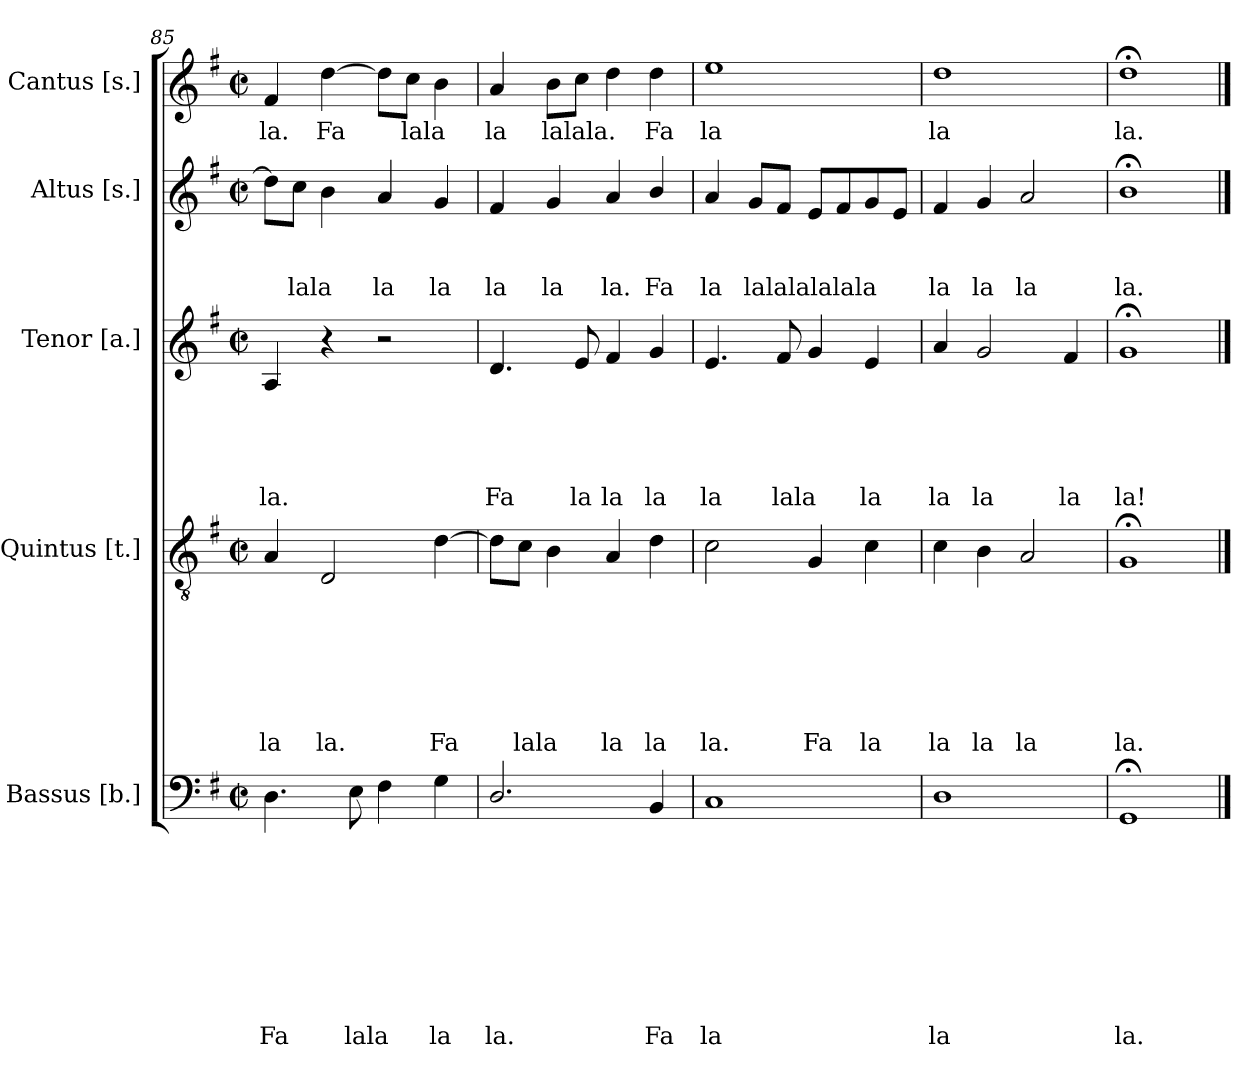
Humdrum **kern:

**kern	**text	**text	**text	**text	**text	**text	**text	**text	**text	**kern	**text	**text	**text	**text	**text	**text	**text	**kern	**text	**text	**text	**text	**text	**kern	**text	**text	**text	**kern	**text
*part5	*part5	*part5	*part5	*part5	*part5	*part5	*part5	*part5	*part5	*part4	*part4	*part4	*part4	*part4	*part4	*part4	*part4	*part3	*part3	*part3	*part3	*part3	*part3	*part2	*part2	*part2	*part2	*part1	*part1
*staff5	*staff5	*staff5	*staff5	*staff5	*staff5	*staff5	*staff5	*staff5	*staff5	*staff4	*staff4	*staff4	*staff4	*staff4	*staff4	*staff4	*staff4	*staff3	*staff3	*staff3	*staff3	*staff3	*staff3	*staff2	*staff2	*staff2	*staff2	*staff1	*staff1
*I"Bassus [b.]	*	*	*	*	*	*	*	*	*	*I"Quintus [t.]	*	*	*	*	*	*	*	*I"Tenor [a.]	*	*	*	*	*	*I"Altus [s.]	*	*	*	*I"Cantus [s.]	*
*clefF4	*	*	*	*	*	*	*	*	*	*clefGv2	*	*	*	*	*	*	*	*clefG2	*	*	*	*	*	*clefG2	*	*	*	*clefG2	*
*k[f#]	*	*	*	*	*	*	*	*	*	*k[f#]	*	*	*	*	*	*	*	*k[f#]	*	*	*	*	*	*k[f#]	*	*	*	*k[f#]	*
*G:	*	*	*	*	*	*	*	*	*	*G:	*	*	*	*	*	*	*	*G:	*	*	*	*	*	*G:	*	*	*	*G:	*
*M2/2	*	*	*	*	*	*	*	*	*	*M2/2	*	*	*	*	*	*	*	*M2/2	*	*	*	*	*	*M2/2	*	*	*	*M2/2	*
*met(c|)	*	*	*	*	*	*	*	*	*	*met(c|)	*	*	*	*	*	*	*	*met(c|)	*	*	*	*	*	*met(c|)	*	*	*	*met(c|)	*
=85	=85	=85	=85	=85	=85	=85	=85	=85	=85	=85	=85	=85	=85	=85	=85	=85	=85	=85	=85	=85	=85	=85	=85	=85	=85	=85	=85	=85	=85
!	!	!	!	!	!	!	!	!	!LO:LY:b	!	!	!	!	!	!	!	!LO:LY:b	!	!	!	!	!	!LO:LY:b	!	!	!	!	!	!LO:LY:b
4.D\	.	.	.	.	.	.	.	.	Fa	4A/	.	.	.	.	.	.	la	4A/	.	.	.	.	la.	8dd\L]	.	.	.	4f#/	la.
!	!	!	!	!	!	!	!	!	!	!	!	!	!	!	!	!	!	!	!	!	!	!	!	!	!	!	!LO:LY:b	!	!
.	.	.	.	.	.	.	.	.	.	.	.	.	.	.	.	.	.	.	.	.	.	.	.	8cc\J	.	.	lala	.	.
!	!	!	!	!	!	!	!	!	!	!	!	!	!	!	!	!	!LO:LY:b	!	!	!	!	!	!	!	!	!	!	!	!LO:LY:b
.	.	.	.	.	.	.	.	.	.	2D/	.	.	.	.	.	.	la.	4r	.	.	.	.	.	4b\	.	.	.	[>4dd\	Fa
!	!	!	!	!	!	!	!	!	!LO:LY:b	!	!	!	!	!	!	!	!	!	!	!	!	!	!	!	!	!	!	!	!
8E\	.	.	.	.	.	.	.	.	lala	.	.	.	.	.	.	.	.	.	.	.	.	.	.	.	.	.	.	.	.
!	!	!	!	!	!	!	!	!	!	!	!	!	!	!	!	!	!	!	!	!	!	!	!	!	!	!	!LO:LY:b	!	!
4F#\	.	.	.	.	.	.	.	.	.	.	.	.	.	.	.	.	.	2r	.	.	.	.	.	4a/	.	.	la	8dd\L]	.
!	!	!	!	!	!	!	!	!	!	!	!	!	!	!	!	!	!	!	!	!	!	!	!	!	!	!	!	!	!LO:LY:b
.	.	.	.	.	.	.	.	.	.	.	.	.	.	.	.	.	.	.	.	.	.	.	.	.	.	.	.	8cc\J	lala
!	!	!	!	!	!	!	!	!	!LO:LY:b	!	!	!	!	!	!	!	!LO:LY:b	!	!	!	!	!	!	!	!	!	!LO:LY:b	!	!
4G\	.	.	.	.	.	.	.	.	la	[>4d\	.	.	.	.	.	.	Fa	.	.	.	.	.	.	4g/	.	.	la	4b\	.
=86	=86	=86	=86	=86	=86	=86	=86	=86	=86	=86	=86	=86	=86	=86	=86	=86	=86	=86	=86	=86	=86	=86	=86	=86	=86	=86	=86	=86	=86
!	!	!	!	!	!	!	!	!	!LO:LY:b	!	!	!	!	!	!	!	!	!	!	!	!	!	!LO:LY:b	!	!	!	!LO:LY:b	!	!LO:LY:b
2.D/	.	.	.	.	.	.	.	.	la.	8d\L]	.	.	.	.	.	.	.	4.d/	.	.	.	.	Fa	4f#/	.	.	la	4a/	la
!	!	!	!	!	!	!	!	!	!	!	!	!	!	!	!	!	!LO:LY:b	!	!	!	!	!	!	!	!	!	!	!	!
.	.	.	.	.	.	.	.	.	.	8c\J	.	.	.	.	.	.	lala	.	.	.	.	.	.	.	.	.	.	.	.
!	!	!	!	!	!	!	!	!	!	!	!	!	!	!	!	!	!	!	!	!	!	!	!	!	!	!	!LO:LY:b	!	!LO:LY:b
.	.	.	.	.	.	.	.	.	.	4B\	.	.	.	.	.	.	.	.	.	.	.	.	.	4g/	.	.	la	8b\L	lalala.
!	!	!	!	!	!	!	!	!	!	!	!	!	!	!	!	!	!	!	!	!	!	!	!LO:LY:b	!	!	!	!	!	!
.	.	.	.	.	.	.	.	.	.	.	.	.	.	.	.	.	.	8e/	.	.	.	.	la	.	.	.	.	8cc\J	.
!	!	!	!	!	!	!	!	!	!	!	!	!	!	!	!	!	!LO:LY:b	!	!	!	!	!	!LO:LY:b	!	!	!	!LO:LY:b	!	!
.	.	.	.	.	.	.	.	.	.	4A/	.	.	.	.	.	.	la	4f#/	.	.	.	.	la	4a/	.	.	la.	4dd\	.
!	!	!	!	!	!	!	!	!	!LO:LY:b	!	!	!	!	!	!	!	!LO:LY:b	!	!	!	!	!	!LO:LY:b	!	!	!	!LO:LY:b	!	!LO:LY:b
4BB/	.	.	.	.	.	.	.	.	Fa	4d\	.	.	.	.	.	.	la	4g/	.	.	.	.	la	4b/	.	.	Fa	4dd\	Fa
=87	=87	=87	=87	=87	=87	=87	=87	=87	=87	=87	=87	=87	=87	=87	=87	=87	=87	=87	=87	=87	=87	=87	=87	=87	=87	=87	=87	=87	=87
!	!	!	!	!	!	!	!	!	!LO:LY:b	!	!	!	!	!	!	!	!LO:LY:b	!	!	!	!	!	!LO:LY:b	!	!	!	!LO:LY:b	!	!LO:LY:b
1C	.	.	.	.	.	.	.	.	la	2c\	.	.	.	.	.	.	la.	4.e/	.	.	.	.	la	4a/	.	.	la	1ee	la
!	!	!	!	!	!	!	!	!	!	!	!	!	!	!	!	!	!	!	!	!	!	!	!	!	!	!	!LO:LY:b	!	!
.	.	.	.	.	.	.	.	.	.	.	.	.	.	.	.	.	.	.	.	.	.	.	.	8g/L	.	.	lalalalalala	.	.
!	!	!	!	!	!	!	!	!	!	!	!	!	!	!	!	!	!	!	!	!	!	!	!LO:LY:b	!	!	!	!	!	!
.	.	.	.	.	.	.	.	.	.	.	.	.	.	.	.	.	.	8f#/	.	.	.	.	lala	8f#/J	.	.	.	.	.
!	!	!	!	!	!	!	!	!	!	!	!	!	!	!	!	!	!LO:LY:b	!	!	!	!	!	!	!	!	!	!	!	!
.	.	.	.	.	.	.	.	.	.	4G/	.	.	.	.	.	.	Fa	4g/	.	.	.	.	.	8e/L	.	.	.	.	.
.	.	.	.	.	.	.	.	.	.	.	.	.	.	.	.	.	.	.	.	.	.	.	.	8f#/	.	.	.	.	.
!	!	!	!	!	!	!	!	!	!	!	!	!	!	!	!	!	!LO:LY:b	!	!	!	!	!	!LO:LY:b	!	!	!	!	!	!
.	.	.	.	.	.	.	.	.	.	4c\	.	.	.	.	.	.	la	4e/	.	.	.	.	la	8g/	.	.	.	.	.
.	.	.	.	.	.	.	.	.	.	.	.	.	.	.	.	.	.	.	.	.	.	.	.	8e/J	.	.	.	.	.
=88	=88	=88	=88	=88	=88	=88	=88	=88	=88	=88	=88	=88	=88	=88	=88	=88	=88	=88	=88	=88	=88	=88	=88	=88	=88	=88	=88	=88	=88
!	!	!	!	!	!	!	!	!	!LO:LY:b	!	!	!	!	!	!	!	!LO:LY:b	!	!	!	!	!	!LO:LY:b	!	!	!	!LO:LY:b	!	!LO:LY:b
1D	.	.	.	.	.	.	.	.	la	4c\	.	.	.	.	.	.	la	4a/	.	.	.	.	la	4f#/	.	.	la	1dd	la
!	!	!	!	!	!	!	!	!	!	!	!	!	!	!	!	!	!LO:LY:b	!	!	!	!	!	!LO:LY:b	!	!	!	!LO:LY:b	!	!
.	.	.	.	.	.	.	.	.	.	4B\	.	.	.	.	.	.	la	2g/	.	.	.	.	la	4g/	.	.	la	.	.
!	!	!	!	!	!	!	!	!	!	!	!	!	!	!	!	!	!LO:LY:b	!	!	!	!	!	!	!	!	!	!LO:LY:b	!	!
.	.	.	.	.	.	.	.	.	.	2A/	.	.	.	.	.	.	la	.	.	.	.	.	.	2a/	.	.	la	.	.
!	!	!	!	!	!	!	!	!	!	!	!	!	!	!	!	!	!	!	!	!	!	!	!LO:LY:b	!	!	!	!	!	!
.	.	.	.	.	.	.	.	.	.	.	.	.	.	.	.	.	.	4f#/	.	.	.	.	la	.	.	.	.	.	.
=89	=89	=89	=89	=89	=89	=89	=89	=89	=89	=89	=89	=89	=89	=89	=89	=89	=89	=89	=89	=89	=89	=89	=89	=89	=89	=89	=89	=89	=89
!	!	!	!	!	!	!	!	!	!LO:LY:b	!	!	!	!	!	!	!	!LO:LY:b	!	!	!	!	!	!LO:LY:b	!	!	!	!LO:LY:b	!	!LO:LY:b
1GG;	.	.	.	.	.	.	.	.	la.	1G;	.	.	.	.	.	.	la.	1g;	.	.	.	.	la!	1b;<	.	.	la.	1dd;<	la.
==	==	==	==	==	==	==	==	==	==	==	==	==	==	==	==	==	==	==	==	==	==	==	==	==	==	==	==	==	==
*-	*-	*-	*-	*-	*-	*-	*-	*-	*-	*-	*-	*-	*-	*-	*-	*-	*-	*-	*-	*-	*-	*-	*-	*-	*-	*-	*-	*-	*-
